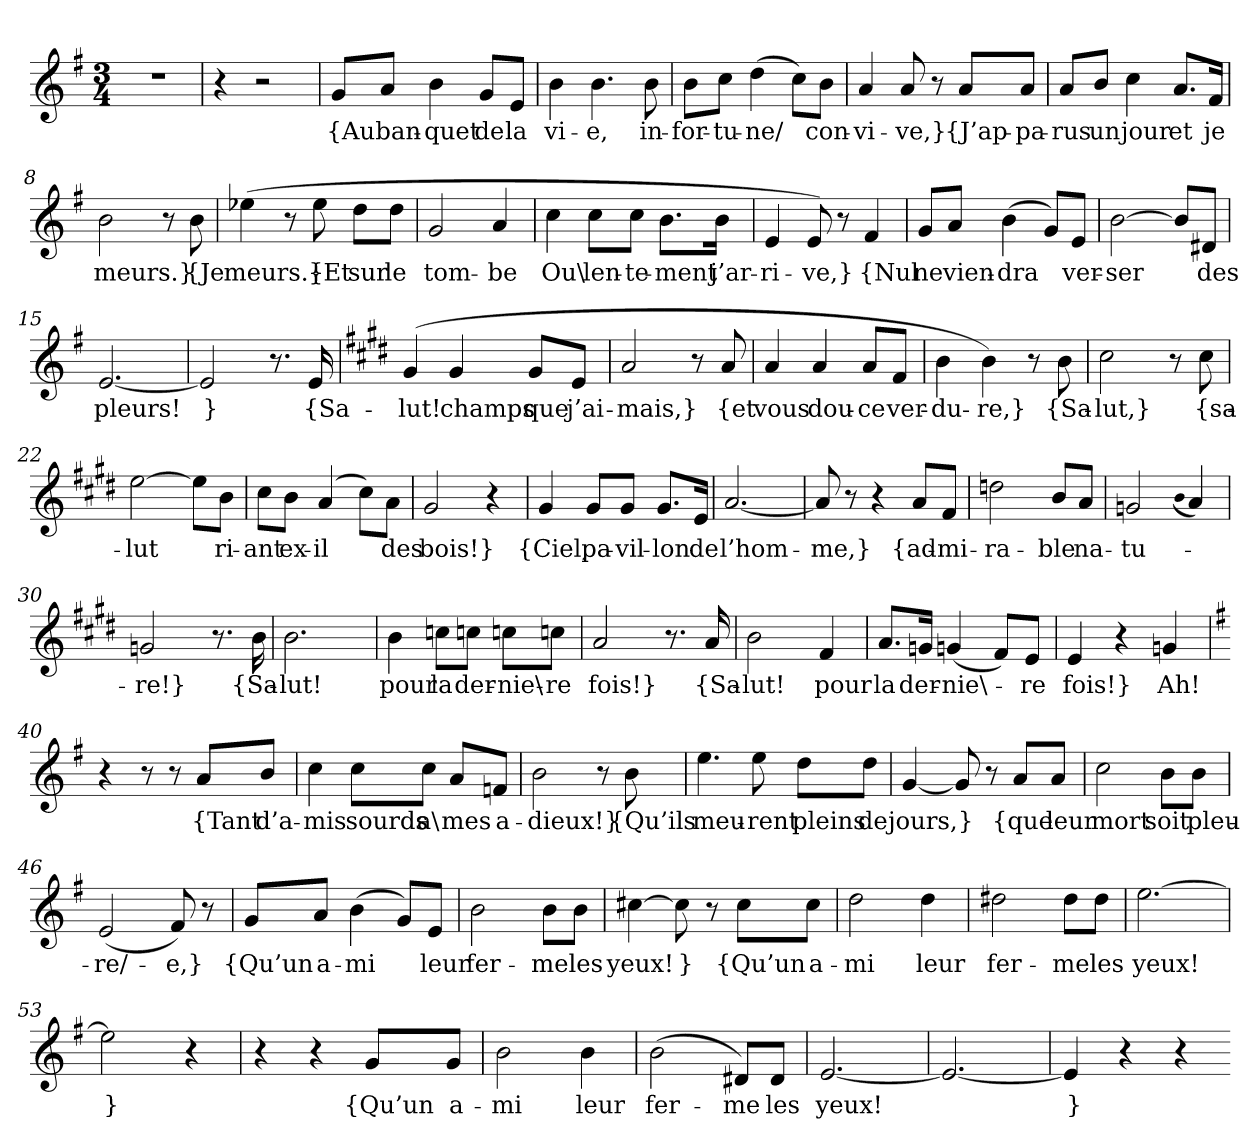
**kern	**text
*part1	*part1
*staff1	*staff1
*clefG2	*
*k[f#]	*
*M3/4	*
=1	=1
2.r	.
=2	=2
4r	.
2r	.
=3	=3
8g/L	{Au
8a/J	ban-
4b	-quet
8g/L	de
8e/J	la
=4	=4
4b	vi-
4.b	-e,
8b	in-
=5	=5
8b\L	-for-
8cc\J	-tu-
(4dd	-ne/
8cc\L)	.
8b\J	con-
=6	=6
4a	-vi-
8a	-ve,}
8r	.
8a/L	{J’ap-
8a/J	-pa-
=7	=7
8a/L	-rus
8b/J	un
4cc	jour
8.a/L	et
16f#/Jk	je
=8	=8
2b	meurs.}
8r	.
8b	{Je
=9	=9
(4ee-X	meurs.}
8r	.
8ee-	{Et
8dd\L	sur
8dd\J	le
=10	=10
2g	tom-
4a	-be
=11	=11
4cc	Ou\
8cc\L	len-
8cc\J	-te-
8.b\L	-ment
16b\Jk	j’ar-
=12	=12
4e	-ri-
8e)	-ve,}
8r	.
4f#	{Nul
=13	=13
8g/L	ne
8a/J	vien-
(4b	-dra
8g/L)	.
8e/J	ver-
=14	=14
[2b	-ser
8b/L]	.
8d#X/J	des
=15	=15
[2.e	pleurs!
=16	=16
2e]	}
8.r	.
16e	{Sa-
=17	=17
*k[f#c#g#d#]	*
(4g#	-lut!
4g#	champs
8g#/L	que
8e/J	j’ai-
=18	=18
2a	-mais,}
8r	.
8a	{et
=19	=19
4a	vous
4a	dou-
8a/L	-ce
8f#/J	ver-
=20	=20
4b	-du-
4b)	-re,}
8r	.
8b	{Sa-
=21	=21
2cc#	-lut,}
8r	.
8cc#	{sa-
=22	=22
[2ee	-lut
8ee\L]	.
8b\J	ri-
=23	=23
8cc#\L	-ant
8b\J	ex-
(4a	-il
8cc#\L)	.
8a\J	des
=24	=24
2g#	bois!}
4r	.
=25	=25
4g#	{Ciel,
8g#/L	pa-
8g#/J	-vil-
8.g#/L	-lon
16e/Jk	de
=26	=26
[2.a	l’hom-
=27	=27
8a]	-me,}
8r	.
4r	.
8a/L	{ad-
8f#/J	-mi-
=28	=28
2ddn	-ra-
8b/L	-ble
8a/J	na-
=29	=29
2gn	-tu-
(qb	.
4a)	.
=30	=30
2gn	-re!}
8.r	.
16b	{Sa-
=31	=31
2.b	-lut!
=32	=32
4b	pour
8ccn\L	la
8ccn\J	der-
8ccn\L	-nie\-
8ccn\J	-re
=33	=33
2a	fois!}
8.r	.
16a	{Sa-
=34	=34
2b	lut!
4f#	pour
=35	=35
8.a/L	la
16gn/Jk	der-
(4gn	-nie\-
8f#/L)	.
8e/J	-re
=36	=36
4e	fois!}
4r	.
4gn	Ah!
=40	=40
*k[f#]	*
4r	.
8r	.
8r	.
8a/L	{Tant
8b/J	d’a-
=41	=41
4cc	-mis
8cc\L	sourds
8cc\J	a\
8a/L	mes
8fn/J	a-
=42	=42
2b	-dieux!}
8r	.
8b	{Qu’ils
=43	=43
4.ee	meu-
8ee	-rent
8dd\L	pleins
8dd\J	de
=44	=44
[4g	jours,
8g]	}
8r	.
8a/L	{que
8a/J	leur
=45	=45
2cc	mort
8b\L	soit
8b\J	pleu-
=46	=46
(2e	-re/-
8f#)	-e,}
8r	.
=47	=47
8g/L	{Qu’un
8a/J	a-
(4b	-mi
8g/L)	.
8e/J	leur
=48	=48
2b	fer-
8b\L	-me
8b\J	les
=49	=49
[4cc#X	yeux!
8cc#]	}
8r	.
8cc#\L	{Qu’un
8cc#\J	a-
=50	=50
2dd	-mi
4dd	leur
=51	=51
2dd#X	fer-
8dd#\L	-me
8dd#\J	les
=52	=52
[2.ee	yeux!
=53	=53
2ee]	}
4r	.
=54	=54
4r	.
4r	.
8g/L	{Qu’un
8g/J	a-
=55	=55
2b	-mi
4b	leur
=56	=56
(2b	fer-
8d#X/L)	-me
8d#/J	les
=57	=57
[2.e	yeux!
=58	=58
2.e_	.
=59	=59
4e]	}
4r	.
4r	.
=-	=-
*-	*-
